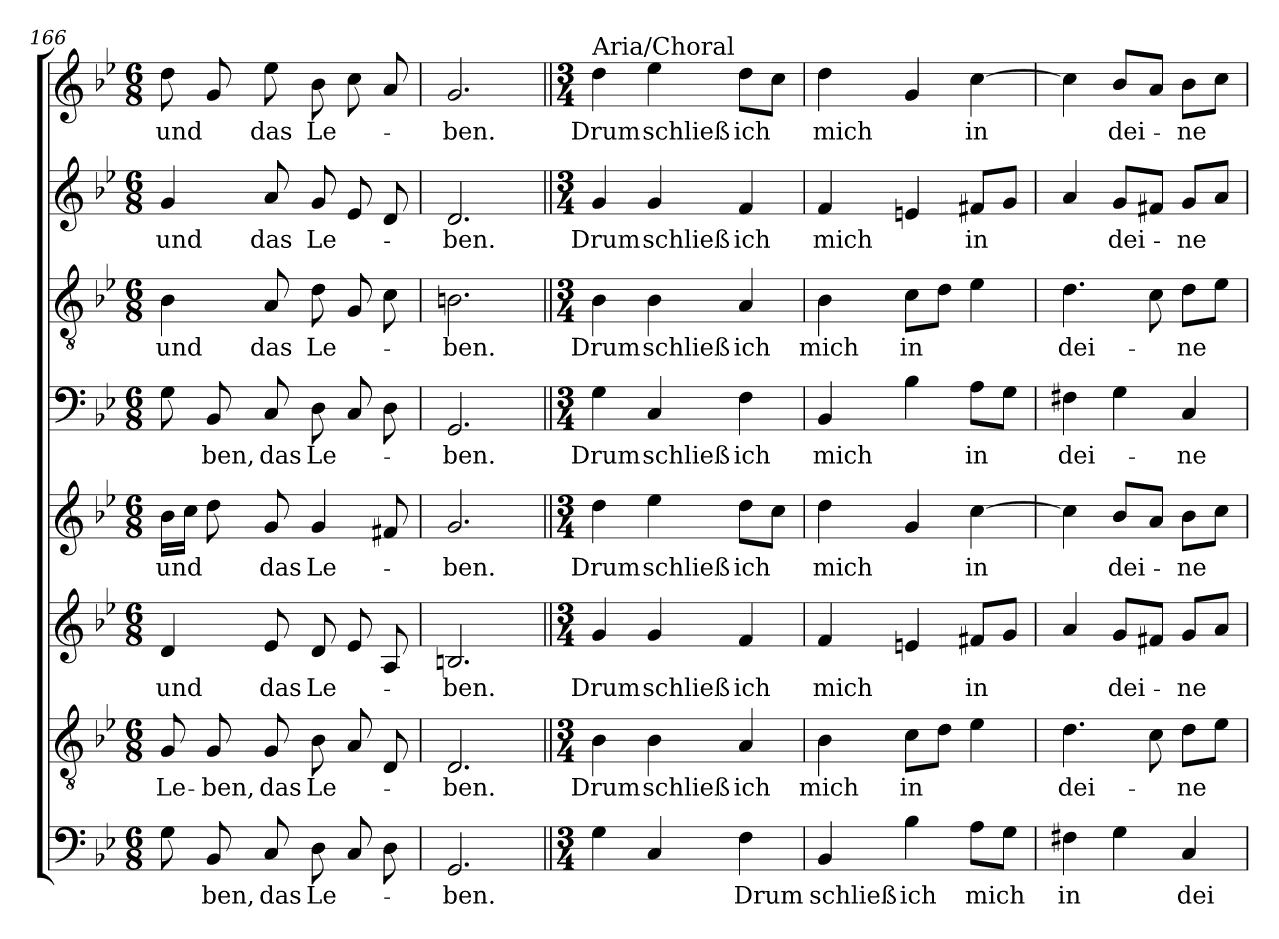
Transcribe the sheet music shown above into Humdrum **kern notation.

**kern	**text	**kern	**text	**kern	**text	**kern	**text	**kern	**text	**kern	**text	**kern	**text	**kern	**text
*part8	*part8	*part7	*part7	*part6	*part6	*part5	*part5	*part4	*part4	*part3	*part3	*part2	*part2	*part1	*part1
*staff8	*staff8	*staff7	*staff7	*staff6	*staff6	*staff5	*staff5	*staff4	*staff4	*staff3	*staff3	*staff2	*staff2	*staff1	*staff1
*clefF4	*	*clefGv2	*	*clefG2	*	*clefG2	*	*clefF4	*	*clefGv2	*	*clefG2	*	*clefG2	*
*k[b-e-]	*	*k[b-e-]	*	*k[b-e-]	*	*k[b-e-]	*	*k[b-e-]	*	*k[b-e-]	*	*k[b-e-]	*	*k[b-e-]	*
*B-:	*	*B-:	*	*B-:	*	*B-:	*	*B-:	*	*B-:	*	*B-:	*	*B-:	*
*M6/8	*	*M6/8	*	*M6/8	*	*M6/8	*	*M6/8	*	*M6/8	*	*M6/8	*	*M6/8	*
=166	=166	=166	=166	=166	=166	=166	=166	=166	=166	=166	=166	=166	=166	=166	=166
!	!	!	!LO:LY:b	!	!LO:LY:b	!	!LO:LY:b	!	!	!	!LO:LY:b	!	!LO:LY:b	!	!LO:LY:b
8G\	.	8G/	Le-	4d/	und	16b-\LL	und	8G\	.	4B-\	und	4g/	und	8dd\	und
.	.	.	.	.	.	16cc\JJ	.	.	.	.	.	.	.	.	.
!	!LO:LY:b	!	!LO:LY:b	!	!	!	!	!	!LO:LY:b	!	!	!	!	!	!
8BB-/	-ben,	8G/	-ben,	.	.	8dd\	.	8BB-/	-ben,	.	.	.	.	8g/	.
!	!LO:LY:b	!	!LO:LY:b	!	!LO:LY:b	!	!LO:LY:b	!	!LO:LY:b	!	!LO:LY:b	!	!LO:LY:b	!	!LO:LY:b
8C/	das	8G/	das	8e-/	das	8g/	das	8C/	das	8A/	das	8a/	das	8ee-\	das
!	!LO:LY:b	!	!LO:LY:b	!	!LO:LY:b	!	!LO:LY:b	!	!LO:LY:b	!	!LO:LY:b	!	!LO:LY:b	!	!LO:LY:b
8D\	Le-	8B-\	Le-	8d/	Le-	4g/	Le-	8D\	Le-	8d\	Le-	8g/	Le-	8b-\	Le-
8C/	.	8A/	.	8e-/	.	.	.	8C/	.	8G/	.	8e-/	.	8cc\	.
8D\	.	8D/	.	8A/	.	8f#X/	.	8D\	.	8c\	.	8d/	.	8a/	.
=167	=167	=167	=167	=167	=167	=167	=167	=167	=167	=167	=167	=167	=167	=167	=167
!	!LO:LY:b	!	!LO:LY:b	!	!LO:LY:b	!	!LO:LY:b	!	!LO:LY:b	!	!LO:LY:b	!	!LO:LY:b	!	!LO:LY:b
2.GG/	-ben.	2.D/	-ben.	2.Bn/	-ben.	2.g/	-ben.	2.GG/	-ben.	2.Bn\	-ben.	2.d/	-ben.	2.g/	-ben.
!!LO:PB:g=z
=168||	=168||	=168||	=168||	=168||	=168||	=168||	=168||	=168||	=168||	=168||	=168||	=168||	=168||	=168||	=168||
*M3/4	*	*M3/4	*	*M3/4	*	*M3/4	*	*M3/4	*	*M3/4	*	*M3/4	*	*M3/4	*
!	!	!	!	!	!	!	!	!	!	!	!	!	!	!LO:TX:a:t=Aria/Choral	!
!	!	!	!LO:LY:b	!	!LO:LY:b	!	!LO:LY:b	!	!LO:LY:b	!	!LO:LY:b	!	!LO:LY:b	!	!LO:LY:b
4G\	.	4B-\	Drum	4g/	Drum	4dd\	Drum	4G\	Drum	4B-\	Drum	4g/	Drum	4dd\	Drum
!	!	!	!LO:LY:b	!	!LO:LY:b	!	!LO:LY:b	!	!LO:LY:b	!	!LO:LY:b	!	!LO:LY:b	!	!LO:LY:b
4C/	.	4B-\	schließ	4g/	schließ	4ee-\	schließ	4C/	schließ	4B-\	schließ	4g/	schließ	4ee-\	schließ
!	!LO:LY:b	!	!LO:LY:b	!	!LO:LY:b	!	!LO:LY:b	!	!LO:LY:b	!	!LO:LY:b	!	!LO:LY:b	!	!LO:LY:b
4F\	Drum	4A/	ich	4f/	ich	8dd\L	ich	4F\	ich	4A/	ich	4f/	ich	8dd\L	ich
.	.	.	.	.	.	8cc\J	.	.	.	.	.	.	.	8cc\J	.
=169	=169	=169	=169	=169	=169	=169	=169	=169	=169	=169	=169	=169	=169	=169	=169
!	!LO:LY:b	!	!LO:LY:b	!	!LO:LY:b	!	!LO:LY:b	!	!LO:LY:b	!	!LO:LY:b	!	!LO:LY:b	!	!LO:LY:b
4BB-/	schließ	4B-\	mich	4f/	mich	4dd\	mich	4BB-/	mich	4B-\	mich	4f/	mich	4dd\	mich
!	!LO:LY:b	!	!LO:LY:b	!	!	!	!	!	!	!	!LO:LY:b	!	!	!	!
4B-\	ich	8c\L	in	4en/	.	4g/	.	4B-\	.	8c\L	in	4en/	.	4g/	.
.	.	8d\J	.	.	.	.	.	.	.	8d\J	.	.	.	.	.
!	!LO:LY:b	!	!	!	!LO:LY:b	!	!LO:LY:b	!	!LO:LY:b	!	!	!	!LO:LY:b	!	!LO:LY:b
8A\L	mich	4e-\	.	8f#X/L	in	[4cc\	in	8A\L	in	4e-\	.	8f#X/L	in	[4cc\	in
8G\J	.	.	.	8g/J	.	.	.	8G\J	.	.	.	8g/J	.	.	.
=170	=170	=170	=170	=170	=170	=170	=170	=170	=170	=170	=170	=170	=170	=170	=170
!	!LO:LY:b	!	!LO:LY:b	!	!	!	!	!	!LO:LY:b	!	!LO:LY:b	!	!	!	!
4F#X\	in	4.d\	dei-	4a/	.	4cc\]	.	4F#X\	dei-	4.d\	dei-	4a/	.	4cc\]	.
!	!	!	!	!	!LO:LY:b	!	!LO:LY:b	!	!	!	!	!	!LO:LY:b	!	!LO:LY:b
4G\	.	.	.	8g/L	dei-	8b-/L	dei-	4G\	.	.	.	8g/L	dei-	8b-/L	dei-
.	.	8c\	.	8f#X/J	.	8a/J	.	.	.	8c\	.	8f#X/J	.	8a/J	.
!	!LO:LY:b	!	!LO:LY:b	!	!LO:LY:b	!	!LO:LY:b	!	!LO:LY:b	!	!LO:LY:b	!	!LO:LY:b	!	!LO:LY:b
4C/	dei-	8d\L	-ne	8g/L	-ne	8b-\L	-ne	4C/	-ne	8d\L	-ne	8g/L	-ne	8b-\L	-ne
.	.	8e-\J	.	8a/J	.	8cc\J	.	.	.	8e-\J	.	8a/J	.	8cc\J	.
=	=	=	=	=	=	=	=	=	=	=	=	=	=	=	=
*-	*-	*-	*-	*-	*-	*-	*-	*-	*-	*-	*-	*-	*-	*-	*-
